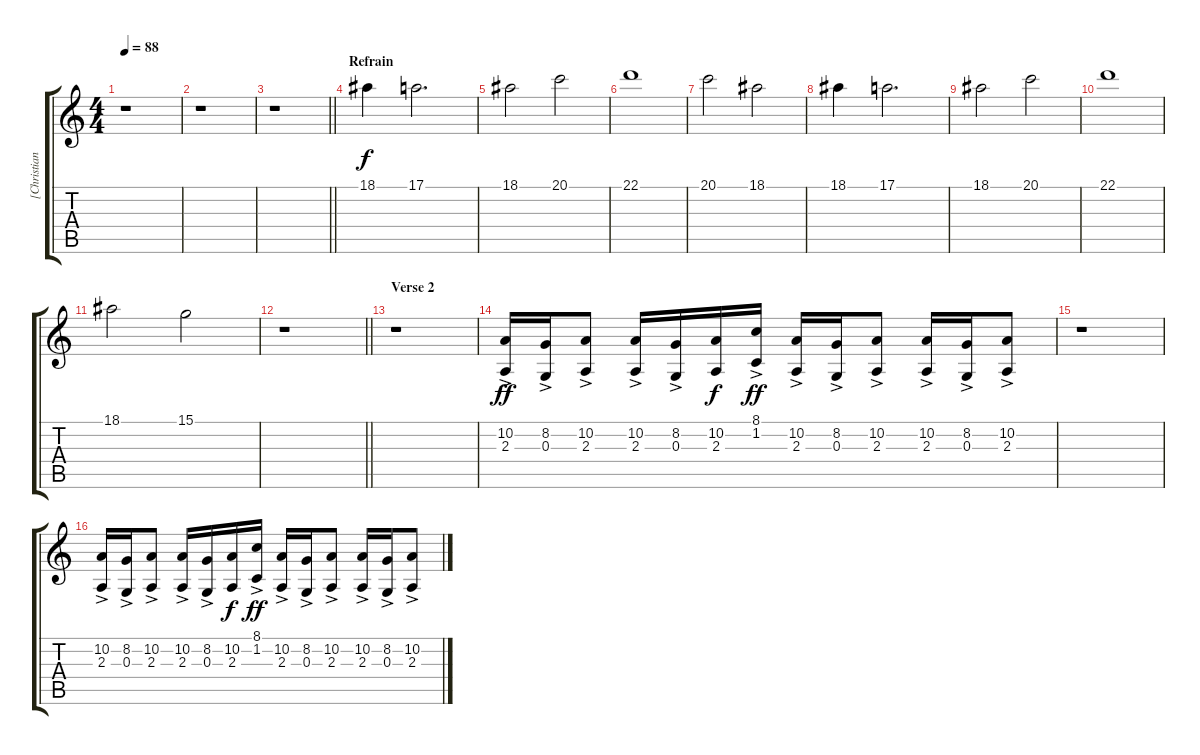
\track ("[Christian Lorenz]  Voices" "[Christian") {instrument synthvoice}
\staff {score tabs}
\tuning (E4 B3 G3 D3 A2 E2) {hide}
\ts (4 4)
\tempo 88
\clef g2
\ks c
r.1{dy ff} |
r.1 |
\barLineRight lightlight
r.1 |
\section ("" "Refrain")
18.1.4{dy f} 17.1.2{d} |
18.1.2 20.1.2 |
22.1.1 |
20.1.2 18.1.2 |
18.1.4 17.1.2{d} |
18.1.2 20.1.2 |
22.1.1 |
18.1.2 15.1.2 |
\barLineRight lightlight
r.1 |
\section ("" "Verse 2")
r.1 |
(10.2{ac} 2.3).16{dy ff} (8.2{ac} 0.3).16 (10.2{ac} 2.3).8 (10.2{ac} 2.3).16 (8.2{ac} 0.3).16 (10.2 2.3).16{dy f} (8.1{ac} 1.2).16{dy ff} (10.2{ac} 2.3).16 (8.2{ac} 0.3).16 (10.2{ac} 2.3).8 (10.2{ac} 2.3).16 (8.2{ac} 0.3).16 (10.2{ac} 2.3).8 |
r.1 |
(10.2{ac} 2.3).16 (8.2{ac} 0.3).16 (10.2{ac} 2.3).8 (10.2{ac} 2.3).16 (8.2{ac} 0.3).16 (10.2 2.3).16{dy f} (8.1{ac} 1.2).16{dy ff} (10.2{ac} 2.3).16 (8.2{ac} 0.3).16 (10.2{ac} 2.3).8 (10.2{ac} 2.3).16 (8.2{ac} 0.3).16 (10.2{ac} 2.3).8
